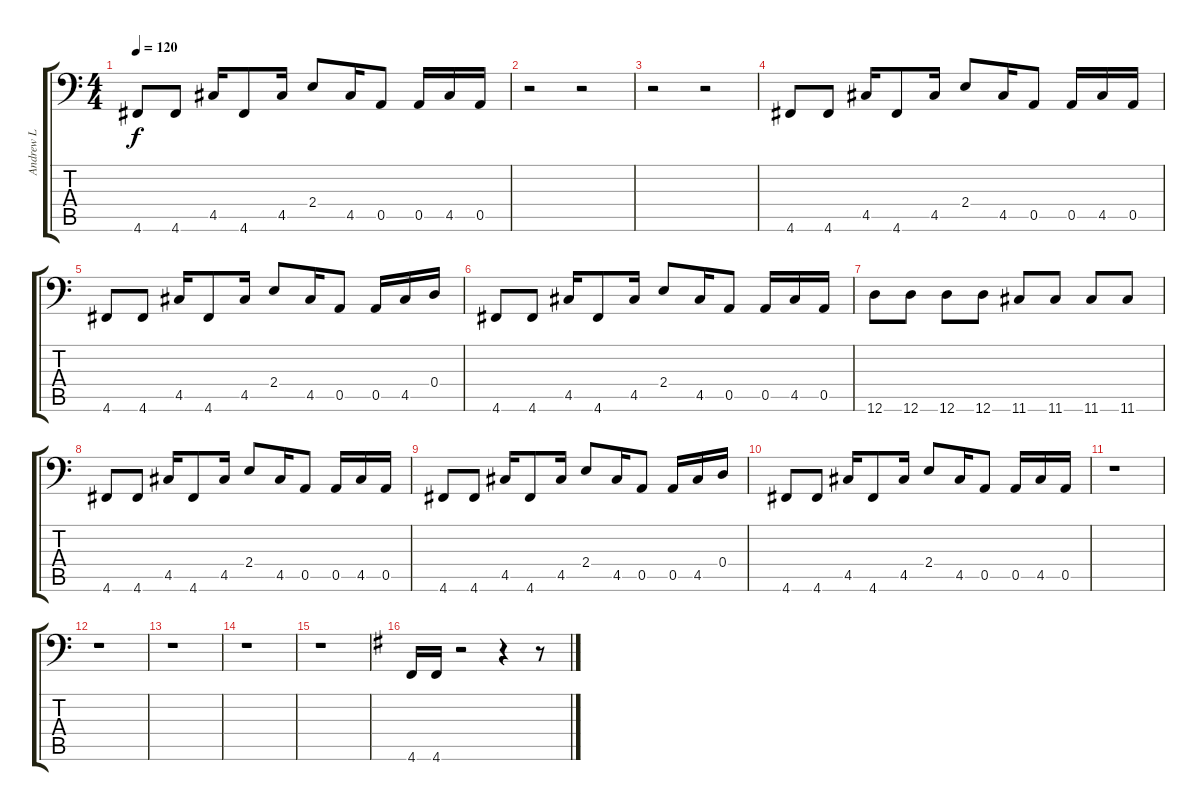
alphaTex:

\track ("Andrew L" "Andrew L") {instrument electricbasspick}
\staff {score tabs}
\tuning (E4 B3 G2 D2 A1 D1) {hide}
\ts (4 4)
\tempo 120
\clef f4
\ks c
4.6.8{dy f} 4.6.8 4.5.16 4.6.8 4.5.16 2.4.8 4.5.16 0.5.8 0.5.16 4.5.16 0.5.16 |
r.2 r.2 |
r.2 r.2 |
4.6.8 4.6.8 4.5.16 4.6.8 4.5.16 2.4.8 4.5.16 0.5.8 0.5.16 4.5.16 0.5.16 |
4.6.8 4.6.8 4.5.16 4.6.8 4.5.16 2.4.8 4.5.16 0.5.8 0.5.16 4.5.16 0.4.16 |
4.6.8 4.6.8 4.5.16 4.6.8 4.5.16 2.4.8 4.5.16 0.5.8 0.5.16 4.5.16 0.5.16 |
12.6.8 12.6.8 12.6.8 12.6.8 11.6.8 11.6.8 11.6.8 11.6.8 |
4.6.8 4.6.8 4.5.16 4.6.8 4.5.16 2.4.8 4.5.16 0.5.8 0.5.16 4.5.16 0.5.16 |
4.6.8 4.6.8 4.5.16 4.6.8 4.5.16 2.4.8 4.5.16 0.5.8 0.5.16 4.5.16 0.4.16 |
4.6.8 4.6.8 4.5.16 4.6.8 4.5.16 2.4.8 4.5.16 0.5.8 0.5.16 4.5.16 0.5.16 |
r.1 |
r.1 |
r.1 |
r.1 |
r.1 |
\ks eminor
4.6.16 4.6.16 r.2 r.4 r.8
